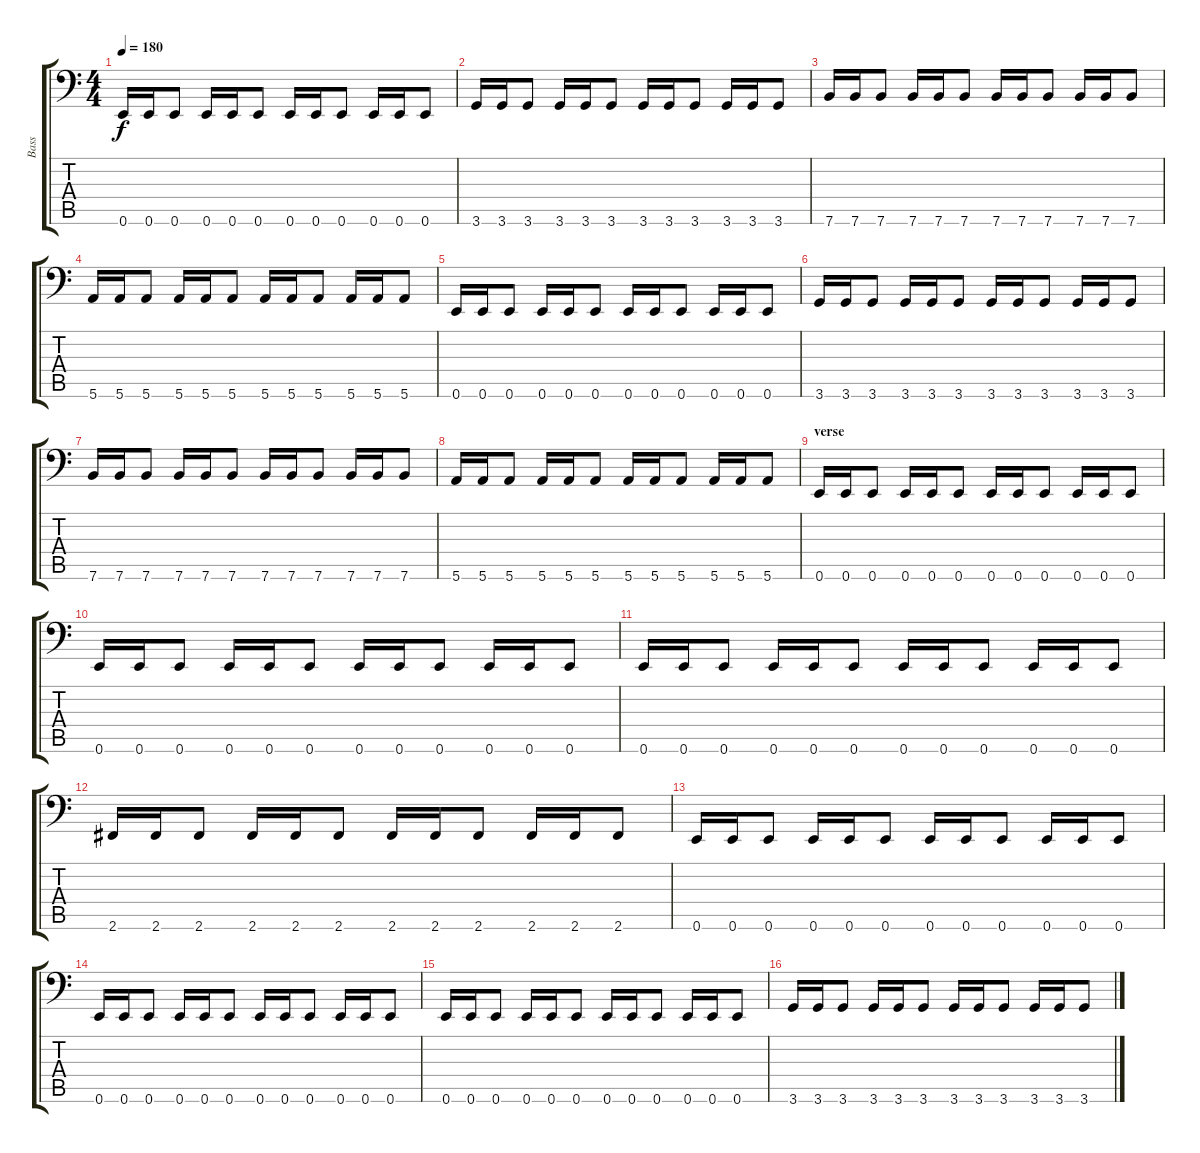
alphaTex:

\track ("Bass" "Bass") {instrument electricbassfinger}
\staff {score tabs}
\tuning (E3 B2 G2 D2 A1 E1) {hide}
\ts (4 4)
\tempo 180
\clef f4
\ks c
0.6.16{dy f} 0.6.16 0.6.8 0.6.16 0.6.16 0.6.8 0.6.16 0.6.16 0.6.8 0.6.16 0.6.16 0.6.8 |
3.6.16 3.6.16 3.6.8 3.6.16 3.6.16 3.6.8 3.6.16 3.6.16 3.6.8 3.6.16 3.6.16 3.6.8 |
7.6.16 7.6.16 7.6.8 7.6.16 7.6.16 7.6.8 7.6.16 7.6.16 7.6.8 7.6.16 7.6.16 7.6.8 |
5.6.16 5.6.16 5.6.8 5.6.16 5.6.16 5.6.8 5.6.16 5.6.16 5.6.8 5.6.16 5.6.16 5.6.8 |
0.6.16 0.6.16 0.6.8 0.6.16 0.6.16 0.6.8 0.6.16 0.6.16 0.6.8 0.6.16 0.6.16 0.6.8 |
3.6.16 3.6.16 3.6.8 3.6.16 3.6.16 3.6.8 3.6.16 3.6.16 3.6.8 3.6.16 3.6.16 3.6.8 |
7.6.16 7.6.16 7.6.8 7.6.16 7.6.16 7.6.8 7.6.16 7.6.16 7.6.8 7.6.16 7.6.16 7.6.8 |
5.6.16 5.6.16 5.6.8 5.6.16 5.6.16 5.6.8 5.6.16 5.6.16 5.6.8 5.6.16 5.6.16 5.6.8 |
\section ("" "verse")
0.6.16 0.6.16 0.6.8 0.6.16 0.6.16 0.6.8 0.6.16 0.6.16 0.6.8 0.6.16 0.6.16 0.6.8 |
0.6.16 0.6.16 0.6.8 0.6.16 0.6.16 0.6.8 0.6.16 0.6.16 0.6.8 0.6.16 0.6.16 0.6.8 |
0.6.16 0.6.16 0.6.8 0.6.16 0.6.16 0.6.8 0.6.16 0.6.16 0.6.8 0.6.16 0.6.16 0.6.8 |
2.6.16 2.6.16 2.6.8 2.6.16 2.6.16 2.6.8 2.6.16 2.6.16 2.6.8 2.6.16 2.6.16 2.6.8 |
0.6.16 0.6.16 0.6.8 0.6.16 0.6.16 0.6.8 0.6.16 0.6.16 0.6.8 0.6.16 0.6.16 0.6.8 |
0.6.16 0.6.16 0.6.8 0.6.16 0.6.16 0.6.8 0.6.16 0.6.16 0.6.8 0.6.16 0.6.16 0.6.8 |
0.6.16 0.6.16 0.6.8 0.6.16 0.6.16 0.6.8 0.6.16 0.6.16 0.6.8 0.6.16 0.6.16 0.6.8 |
3.6.16 3.6.16 3.6.8 3.6.16 3.6.16 3.6.8 3.6.16 3.6.16 3.6.8 3.6.16 3.6.16 3.6.8
